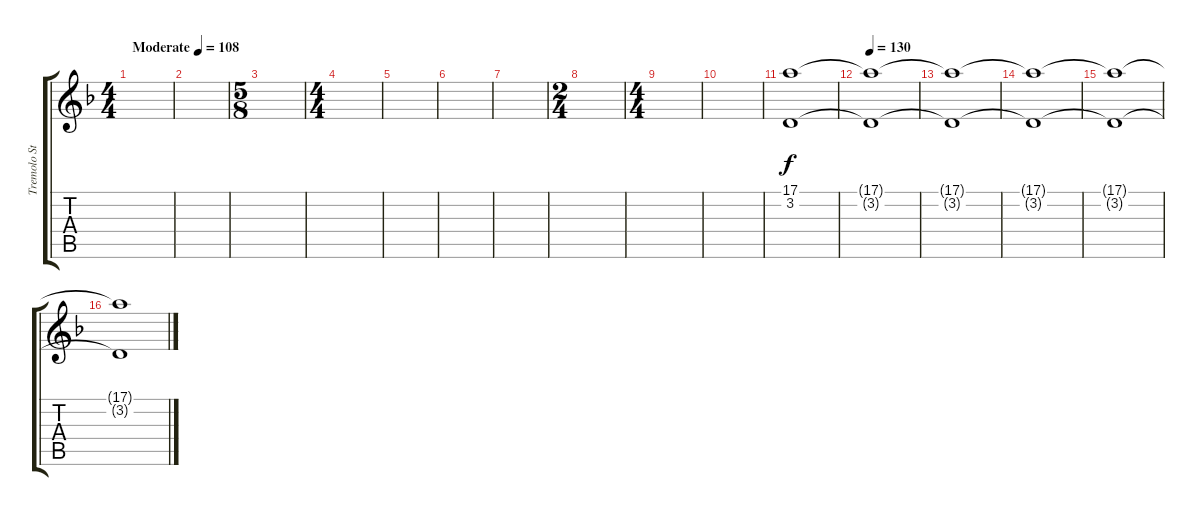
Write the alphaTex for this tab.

\track ("Tremolo Strings" "Tremolo St") {instrument tremolostrings}
\staff {score tabs}
\tuning (E4 B3 G3 D3 A2 E2) {hide}
\ts (4 4)
\tempo (108 "Moderate")
\clef g2
\ks f
|
|
\ts (5 8)
|
\ts (4 4)
|
|
|
|
\ts (2 4)
|
\ts (4 4)
|
|
(17.1 3.2).1{volume 10} |
\tempo 130
(17.1{t} 3.2{t}).1{dy f} |
(17.1{t} 3.2{t}).1 |
(17.1{t} 3.2{t}).1 |
(17.1{t} 3.2{t}).1{volume 0} |
(17.1{t} 3.2{t}).1
